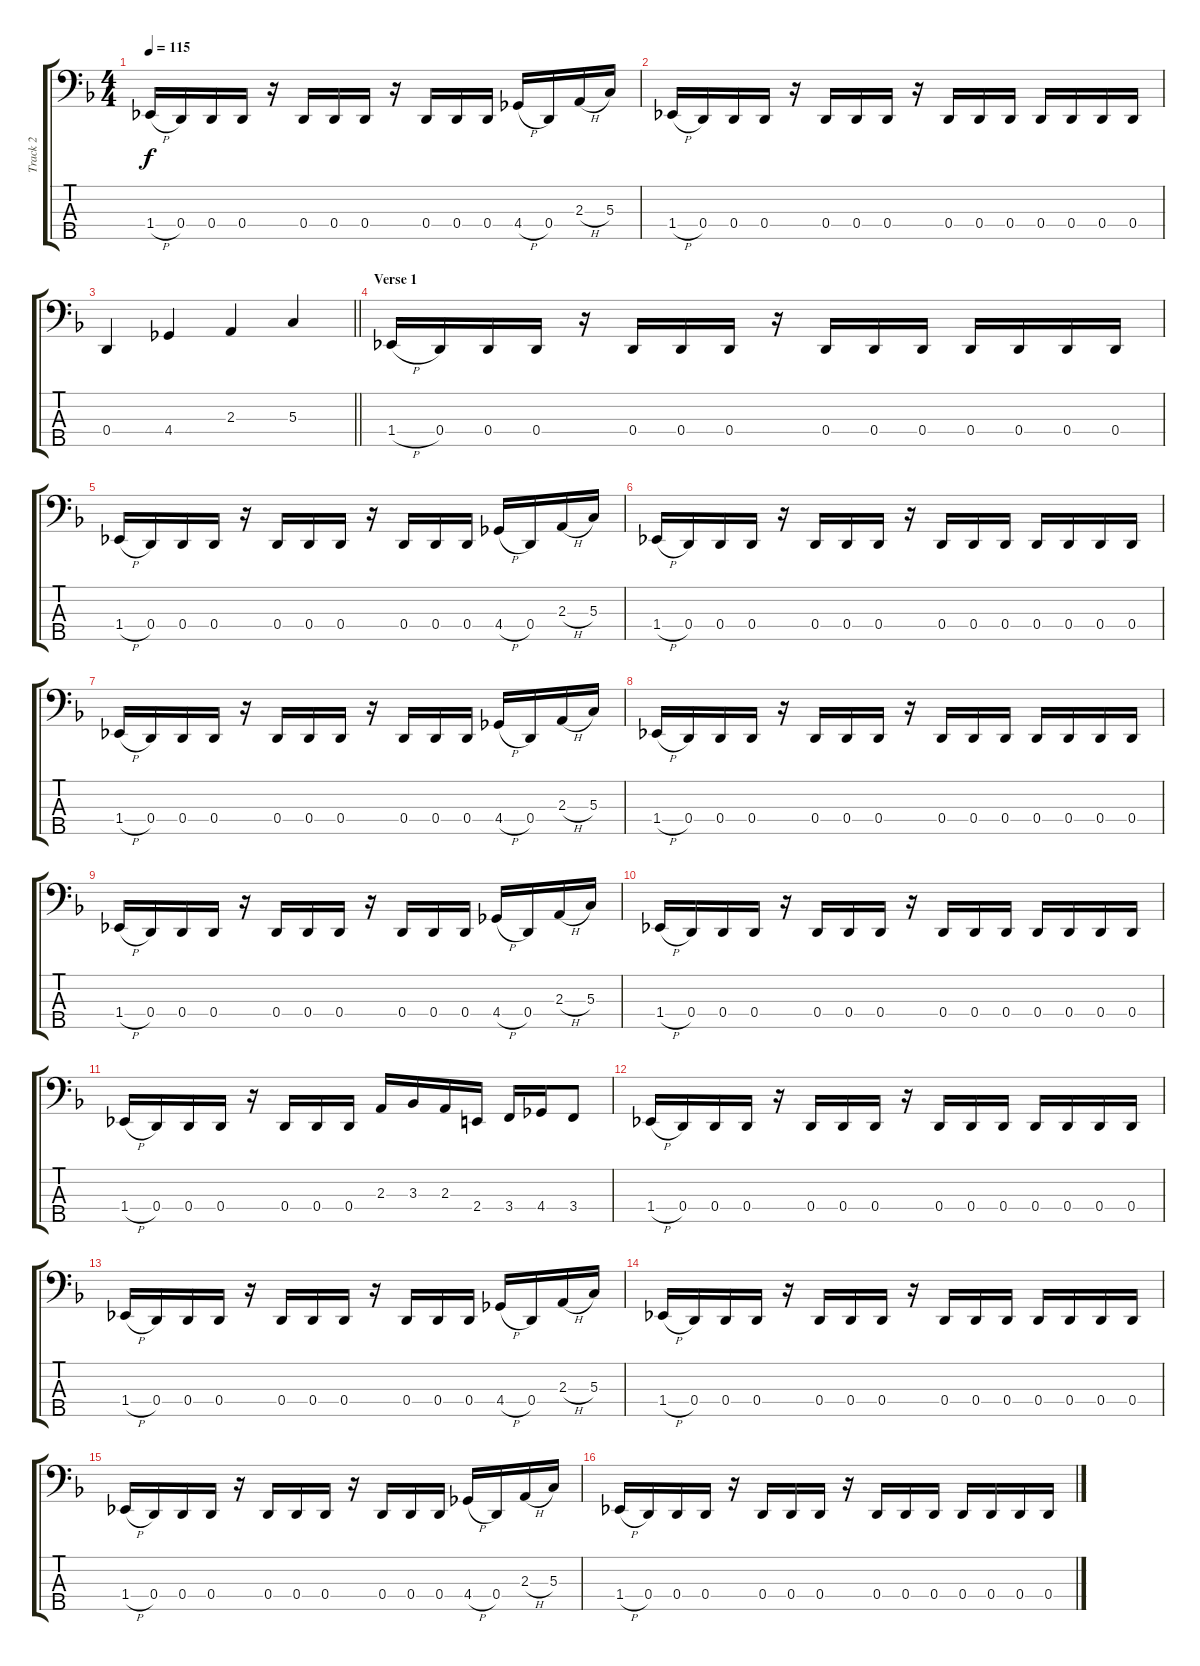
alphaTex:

\track ("Track 2" "Track 2") {instrument electricbassfinger}
\staff {score tabs}
\tuning (F2 C2 G1 D1 A0) {hide}
\ts (4 4)
\tempo 115
\clef f4
\ks dminor
1.4{h}.16{dy f} 0.4.16 0.4.16 0.4.16 r.16 0.4.16 0.4.16 0.4.16 r.16 0.4.16 0.4.16 0.4.16 4.4{h}.16 0.4.16 2.3{h}.16 5.3.16 |
1.4{h}.16 0.4.16 0.4.16 0.4.16 r.16 0.4.16 0.4.16 0.4.16 r.16 0.4.16 0.4.16 0.4.16 0.4.16 0.4.16 0.4.16 0.4.16 |
\barLineRight lightlight
0.4.4 4.4.4 2.3.4 5.3.4 |
\section ("" "Verse 1")
1.4{h}.16 0.4.16 0.4.16 0.4.16 r.16 0.4.16 0.4.16 0.4.16 r.16 0.4.16 0.4.16 0.4.16 0.4.16 0.4.16 0.4.16 0.4.16 |
1.4{h}.16 0.4.16 0.4.16 0.4.16 r.16 0.4.16 0.4.16 0.4.16 r.16 0.4.16 0.4.16 0.4.16 4.4{h}.16 0.4.16 2.3{h}.16 5.3.16 |
1.4{h}.16 0.4.16 0.4.16 0.4.16 r.16 0.4.16 0.4.16 0.4.16 r.16 0.4.16 0.4.16 0.4.16 0.4.16 0.4.16 0.4.16 0.4.16 |
1.4{h}.16 0.4.16 0.4.16 0.4.16 r.16 0.4.16 0.4.16 0.4.16 r.16 0.4.16 0.4.16 0.4.16 4.4{h}.16 0.4.16 2.3{h}.16 5.3.16 |
1.4{h}.16 0.4.16 0.4.16 0.4.16 r.16 0.4.16 0.4.16 0.4.16 r.16 0.4.16 0.4.16 0.4.16 0.4.16 0.4.16 0.4.16 0.4.16 |
1.4{h}.16 0.4.16 0.4.16 0.4.16 r.16 0.4.16 0.4.16 0.4.16 r.16 0.4.16 0.4.16 0.4.16 4.4{h}.16 0.4.16 2.3{h}.16 5.3.16 |
1.4{h}.16 0.4.16 0.4.16 0.4.16 r.16 0.4.16 0.4.16 0.4.16 r.16 0.4.16 0.4.16 0.4.16 0.4.16 0.4.16 0.4.16 0.4.16 |
1.4{h}.16 0.4.16 0.4.16 0.4.16 r.16 0.4.16 0.4.16 0.4.16 2.3.16 3.3.16 2.3.16 2.4.16 3.4.16 4.4.16 3.4.8 |
1.4{h}.16 0.4.16 0.4.16 0.4.16 r.16 0.4.16 0.4.16 0.4.16 r.16 0.4.16 0.4.16 0.4.16 0.4.16 0.4.16 0.4.16 0.4.16 |
1.4{h}.16 0.4.16 0.4.16 0.4.16 r.16 0.4.16 0.4.16 0.4.16 r.16 0.4.16 0.4.16 0.4.16 4.4{h}.16 0.4.16 2.3{h}.16 5.3.16 |
1.4{h}.16 0.4.16 0.4.16 0.4.16 r.16 0.4.16 0.4.16 0.4.16 r.16 0.4.16 0.4.16 0.4.16 0.4.16 0.4.16 0.4.16 0.4.16 |
1.4{h}.16 0.4.16 0.4.16 0.4.16 r.16 0.4.16 0.4.16 0.4.16 r.16 0.4.16 0.4.16 0.4.16 4.4{h}.16 0.4.16 2.3{h}.16 5.3.16 |
1.4{h}.16 0.4.16 0.4.16 0.4.16 r.16 0.4.16 0.4.16 0.4.16 r.16 0.4.16 0.4.16 0.4.16 0.4.16 0.4.16 0.4.16 0.4.16
